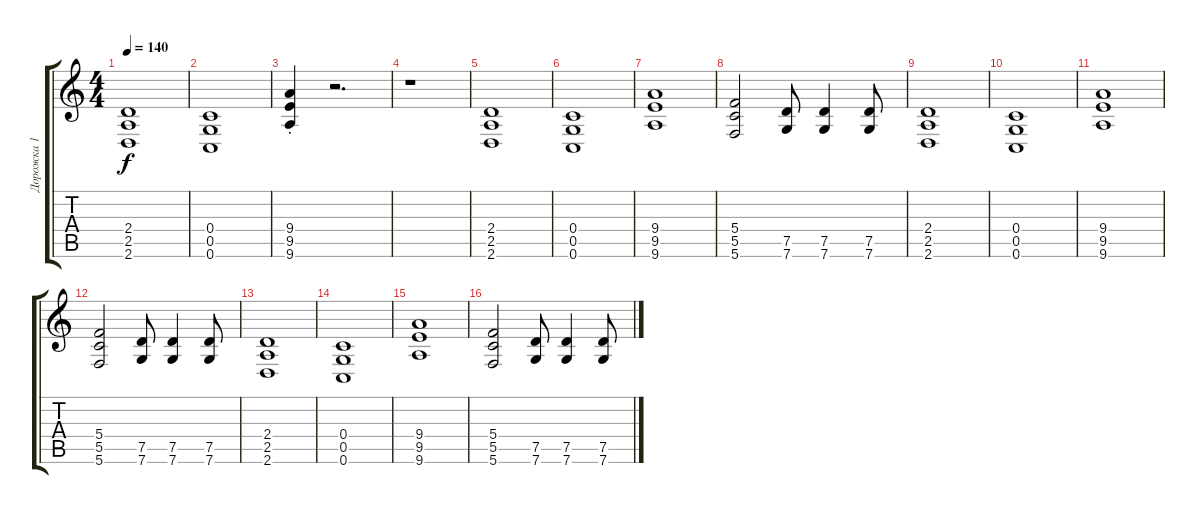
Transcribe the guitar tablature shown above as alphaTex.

\track ("Дорожка 1" "Дорожка 1") {instrument overdrivenguitar}
\staff {score tabs}
\tuning (D4 A3 F3 C3 G2 C2) {hide}
\ts (4 4)
\tempo 140
\clef g2
\ks c
(2.4 2.5 2.6).1{dy f} |
(0.4 0.5 0.6).1 |
(9.4{st} 9.5{st} 9.6{st}).4 r.2{d} |
r.1 |
(2.4 2.5 2.6).1 |
(0.4 0.5 0.6).1 |
(9.4 9.5 9.6).1 |
(5.4 5.5 5.6).2 (7.5 7.6).8 (7.5 7.6).4 (7.5 7.6).8 |
(2.4 2.5 2.6).1 |
(0.4 0.5 0.6).1 |
(9.4 9.5 9.6).1 |
(5.4 5.5 5.6).2 (7.5 7.6).8 (7.5 7.6).4 (7.5 7.6).8 |
(2.4 2.5 2.6).1 |
(0.4 0.5 0.6).1 |
(9.4 9.5 9.6).1 |
(5.4 5.5 5.6).2 (7.5 7.6).8 (7.5 7.6).4 (7.5 7.6).8
